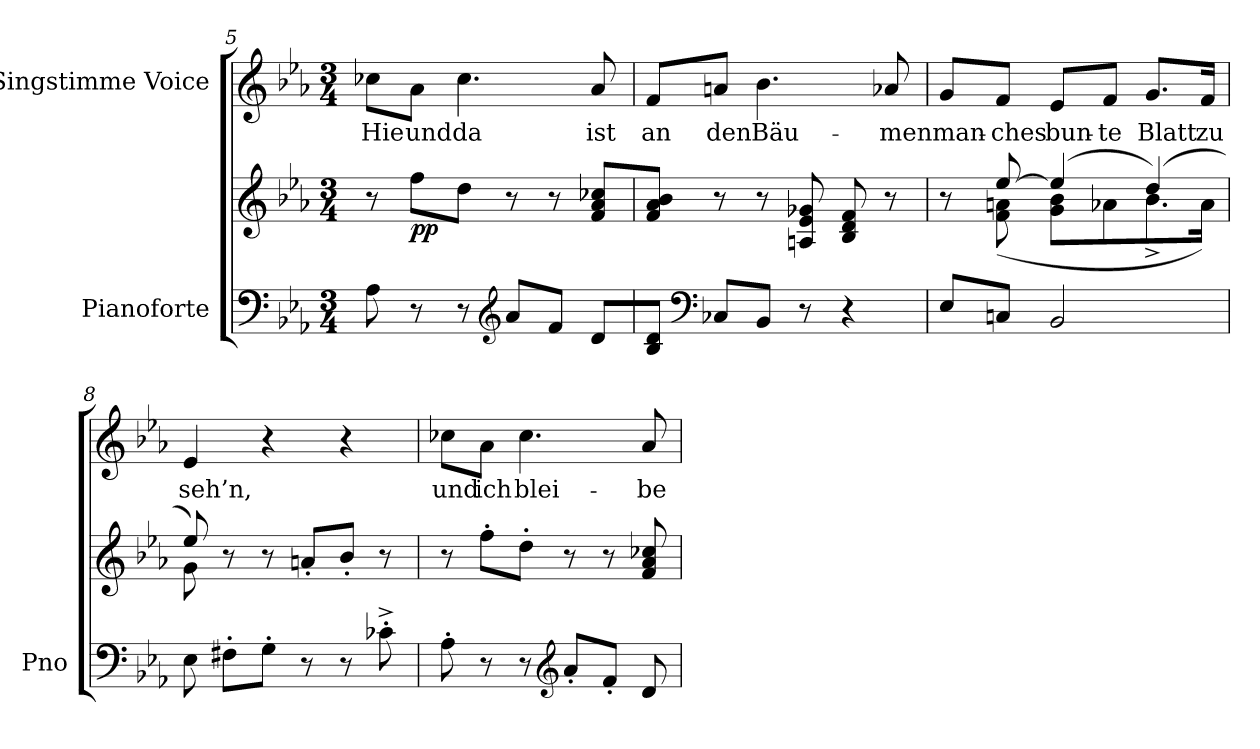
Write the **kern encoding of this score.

**kern	**kern	**dynam	**kern	**text
*part2	*part2	*part2	*part1	*part1
*staff3	*staff2	*staff2/3	*staff1	*staff1
*I"Pianoforte	*	*	*I"Singstimme Voice	*
*I'Pno	*	*	*	*
!!LO:LB:g=z
*clefF4	*clefG2	*	*clefG2	*
*k[b-e-a-]	*k[b-e-a-]	*	*k[b-e-a-]	*
*M3/4	*M3/4	*	*M3/4	*
=5	=5	=5	=5	=5
!	!	!	!	!LO:LY:b
8A-\	8r	.	8cc-X\L	Hie
!	!	!LO:DY:b	!	!LO:LY:b
8r	8ff\L	pp	8a-\J	und
!	!	!	!	!LO:LY:b
8r	8dd\J	.	4.cc-\	da
*clefG2	*	*	*	*
8a-/L	8r	.	.	.
8f/J	8r	.	.	.
!	!	!	!	!LO:LY:b
8d/L	8f/ 8a-/ 8cc-X/L	.	8a-/	ist
=6	=6	=6	=6	=6
!	!	!	!	!LO:LY:b
8B-/ 8d/J	8f/ 8a-/ 8b-/J	.	8f/L	an
*clefF4	*	*	*	*
!	!	!	!	!LO:LY:b
8C-X/L	8r	.	8an/J	den
!	!	!	!	!LO:LY:b
8BB-/J	8r	.	4.b-\	Bäu-
8r	8An/ 8e-/ 8g-X/	.	.	.
4r	8B-/ 8d/ 8f/	.	.	.
!	!	!	!	!LO:LY:b
.	8r	.	8a-X/	-men
=7	=7	=7	=7	=7
*	*^	*	*	*
!	!	!	!	!	!LO:LY:b
8E-/L	8r	8ryy	.	8g/L	man-
!	!	!	!	!	!LO:LY:b
8Cn/J	[8ee-/	(8f\ 8an\	.	8f/J	-ches
!	!	!	!	!	!LO:LY:b
2BB-/	(4ee-/]	8g\ 8b-\L	.	8e-/L	bun-
!	!	!	!	!	!LO:LY:b
.	.	8a-X\	.	8f/J	-te
!	!	!	!	!	!LO:LY:b
.	(4dd/)	8.b-^\	.	8.g/L	Blatt
!	!	!	!	!	!LO:LY:b
.	.	16a-\Jk)	.	16f/Jk	zu
=8	=8	=8	=8	=8	=8
!	!	!	!	!	!LO:LY:b
8E-\	8ee-/)	8g\	.	4e-/	seh’n,
8F#X'\L	8r	8ryy	.	.	.
8G'\J	8r	8ryy	.	4r	.
8r	8an'</L	8ryy	.	.	.
8r	8b-'</J	8ryy	.	4r	.
8c-X'^\	8r	8ryy	.	.	.
!!LO:LB:g=z
=9	=9	=9	=9	=9	=9
!	!	!	!	!	!LO:LY:b
*	*v	*v	*	*	*
8A-'\	8r	.	8cc-X\L	und
!	!	!	!	!LO:LY:b
8r	8ff'\L	.	8a-\J	ich
!	!	!	!	!LO:LY:b
8r	8dd'\J	.	4.cc-\	blei-
*clefG2	*	*	*	*
8a-'/L	8r	.	.	.
8f'/J	8r	.	.	.
!	!	!	!	!LO:LY:b
8d/L	8f/ 8a-/ 8cc-X/L	.	8a-/	-be
=	=	=	=	=
*-	*-	*-	*-	*-
